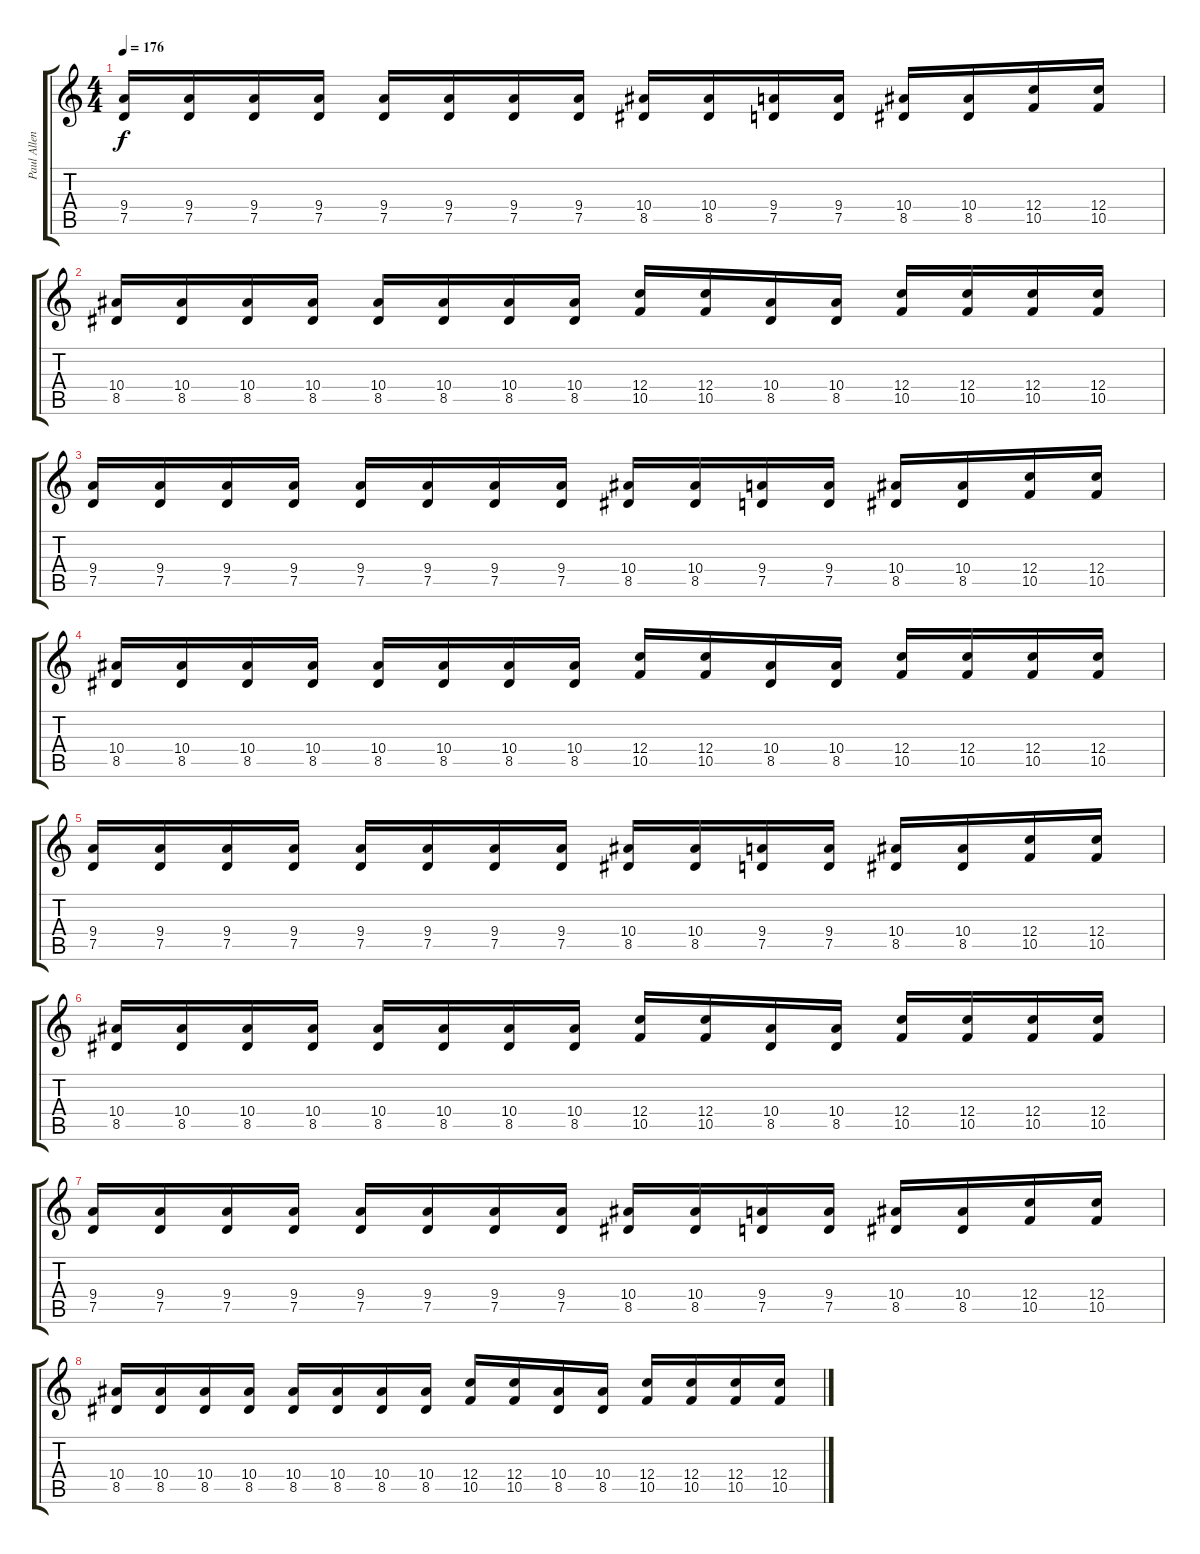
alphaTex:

\track ("Paul Allender (Guitar)" "Paul Allen") {instrument overdrivenguitar}
\staff {score tabs}
\tuning (D4 A3 F3 C3 G2 D2) {hide}
\ts (4 4)
\tempo 176
\clef g2
\ks c
(9.4 7.5).16{dy f} (9.4 7.5).16 (9.4 7.5).16 (9.4 7.5).16 (9.4 7.5).16 (9.4 7.5).16 (9.4 7.5).16 (9.4 7.5).16 (10.4 8.5).16 (10.4 8.5).16 (9.4 7.5).16 (9.4 7.5).16 (10.4 8.5).16 (10.4 8.5).16 (12.4 10.5).16 (12.4 10.5).16 |
(10.4 8.5).16 (10.4 8.5).16 (10.4 8.5).16 (10.4 8.5).16 (10.4 8.5).16 (10.4 8.5).16 (10.4 8.5).16 (10.4 8.5).16 (12.4 10.5).16 (12.4 10.5).16 (10.4 8.5).16 (10.4 8.5).16 (12.4 10.5).16 (12.4 10.5).16 (12.4 10.5).16 (12.4 10.5).16 |
(9.4 7.5).16 (9.4 7.5).16 (9.4 7.5).16 (9.4 7.5).16 (9.4 7.5).16 (9.4 7.5).16 (9.4 7.5).16 (9.4 7.5).16 (10.4 8.5).16 (10.4 8.5).16 (9.4 7.5).16 (9.4 7.5).16 (10.4 8.5).16 (10.4 8.5).16 (12.4 10.5).16 (12.4 10.5).16 |
(10.4 8.5).16 (10.4 8.5).16 (10.4 8.5).16 (10.4 8.5).16 (10.4 8.5).16 (10.4 8.5).16 (10.4 8.5).16 (10.4 8.5).16 (12.4 10.5).16 (12.4 10.5).16 (10.4 8.5).16 (10.4 8.5).16 (12.4 10.5).16 (12.4 10.5).16 (12.4 10.5).16 (12.4 10.5).16 |
(9.4 7.5).16 (9.4 7.5).16 (9.4 7.5).16 (9.4 7.5).16 (9.4 7.5).16 (9.4 7.5).16 (9.4 7.5).16 (9.4 7.5).16 (10.4 8.5).16 (10.4 8.5).16 (9.4 7.5).16 (9.4 7.5).16 (10.4 8.5).16 (10.4 8.5).16 (12.4 10.5).16 (12.4 10.5).16 |
(10.4 8.5).16 (10.4 8.5).16 (10.4 8.5).16 (10.4 8.5).16 (10.4 8.5).16 (10.4 8.5).16 (10.4 8.5).16 (10.4 8.5).16 (12.4 10.5).16 (12.4 10.5).16 (10.4 8.5).16 (10.4 8.5).16 (12.4 10.5).16 (12.4 10.5).16 (12.4 10.5).16 (12.4 10.5).16 |
(9.4 7.5).16 (9.4 7.5).16 (9.4 7.5).16 (9.4 7.5).16 (9.4 7.5).16 (9.4 7.5).16 (9.4 7.5).16 (9.4 7.5).16 (10.4 8.5).16 (10.4 8.5).16 (9.4 7.5).16 (9.4 7.5).16 (10.4 8.5).16 (10.4 8.5).16 (12.4 10.5).16 (12.4 10.5).16 |
(10.4 8.5).16 (10.4 8.5).16 (10.4 8.5).16 (10.4 8.5).16 (10.4 8.5).16 (10.4 8.5).16 (10.4 8.5).16 (10.4 8.5).16 (12.4 10.5).16 (12.4 10.5).16 (10.4 8.5).16 (10.4 8.5).16 (12.4 10.5).16 (12.4 10.5).16 (12.4 10.5).16 (12.4 10.5).16
